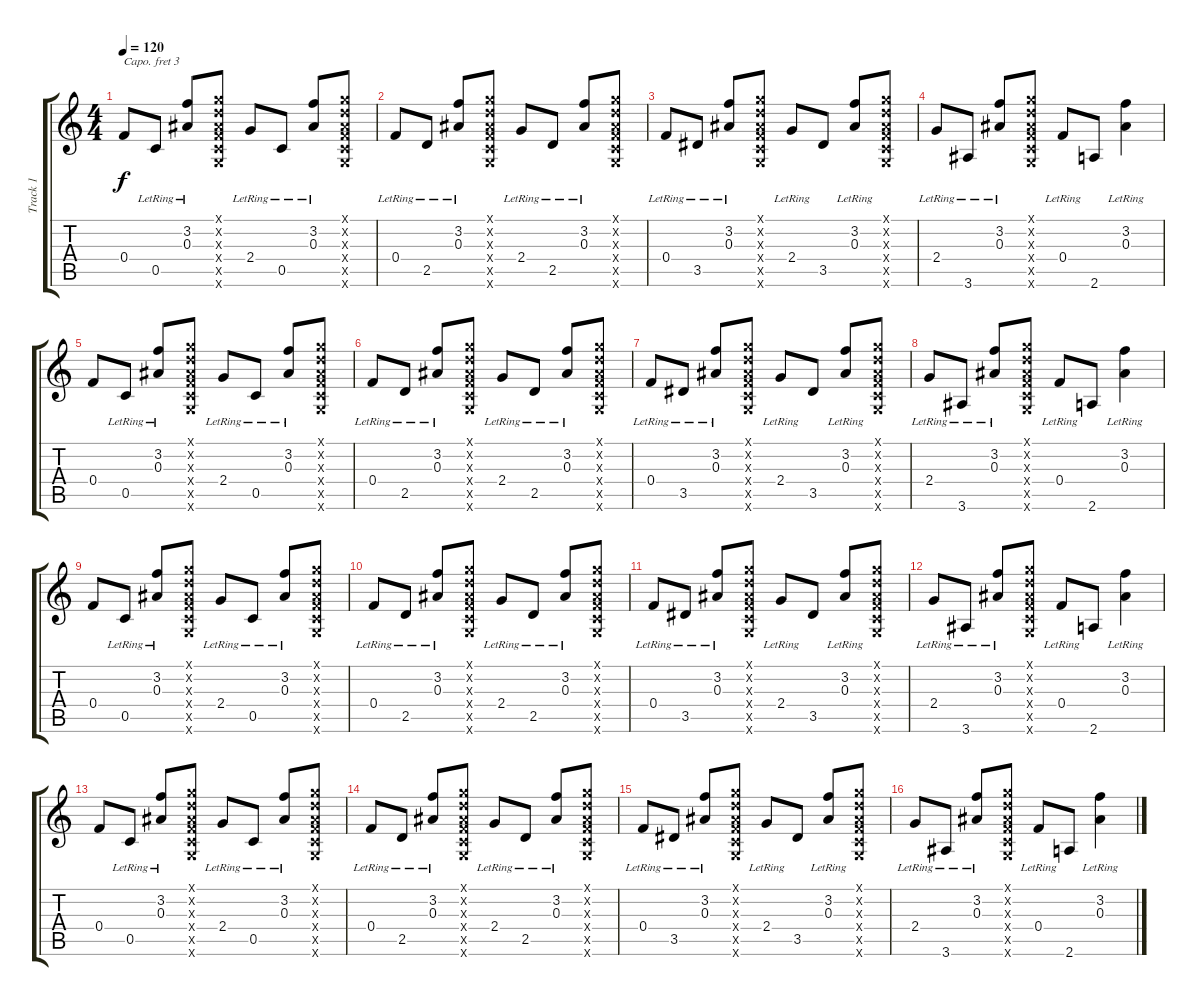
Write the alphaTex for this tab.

\track ("Track 1" "Track 1") {instrument acousticguitarnylon}
\staff {score tabs}
\capo 3
\tuning (E4 B3 G3 D3 A2 E2) {hide}
\ts (4 4)
\tempo 120
\clef g2
\ks c
0.4.8{dy f} 0.5{lr}.8 (3.2{lr} 0.3{lr}).8 (0.1{x} 0.2{x} 0.3{x} 0.4{x} 0.5{x} 0.6{x}).8 2.4{lr}.8 0.5{lr}.8 (3.2{lr} 0.3{lr}).8 (0.1{x} 0.2{x} 0.3{x} 0.4{x} 0.5{x} 0.6{x}).8 |
0.4{lr}.8 2.5{lr}.8 (3.2{lr} 0.3{lr}).8 (0.1{x} 0.2{x} 0.3{x} 0.4{x} 0.5{x} 0.6{x}).8 2.4{lr}.8 2.5{lr}.8 (3.2{lr} 0.3{lr}).8 (0.1{x} 0.2{x} 0.3{x} 0.4{x} 0.5{x} 0.6{x}).8 |
0.4{lr}.8 3.5{lr}.8 (3.2{lr} 0.3{lr}).8 (0.1{x} 0.2{x} 0.3{x} 0.4{x} 0.5{x} 0.6{x}).8 2.4{lr}.8 3.5.8 (3.2{lr} 0.3{lr}).8 (0.1{x} 0.2{x} 0.3{x} 0.4{x} 0.5{x} 0.6{x}).8 |
2.4{lr}.8 3.6{lr}.8 (3.2{lr} 0.3{lr}).8 (0.1{x} 0.2{x} 0.3{x} 0.4{x} 0.5{x} 0.6{x}).8 0.4{lr}.8 2.6.8 (3.2{lr} 0.3{lr}).4 |
0.4.8 0.5{lr}.8 (3.2{lr} 0.3{lr}).8 (0.1{x} 0.2{x} 0.3{x} 0.4{x} 0.5{x} 0.6{x}).8 2.4{lr}.8 0.5{lr}.8 (3.2{lr} 0.3{lr}).8 (0.1{x} 0.2{x} 0.3{x} 0.4{x} 0.5{x} 0.6{x}).8 |
0.4{lr}.8 2.5{lr}.8 (3.2{lr} 0.3{lr}).8 (0.1{x} 0.2{x} 0.3{x} 0.4{x} 0.5{x} 0.6{x}).8 2.4{lr}.8 2.5{lr}.8 (3.2{lr} 0.3{lr}).8 (0.1{x} 0.2{x} 0.3{x} 0.4{x} 0.5{x} 0.6{x}).8 |
0.4{lr}.8 3.5{lr}.8 (3.2{lr} 0.3{lr}).8 (0.1{x} 0.2{x} 0.3{x} 0.4{x} 0.5{x} 0.6{x}).8 2.4{lr}.8 3.5.8 (3.2{lr} 0.3{lr}).8 (0.1{x} 0.2{x} 0.3{x} 0.4{x} 0.5{x} 0.6{x}).8 |
2.4{lr}.8 3.6{lr}.8 (3.2{lr} 0.3{lr}).8 (0.1{x} 0.2{x} 0.3{x} 0.4{x} 0.5{x} 0.6{x}).8 0.4{lr}.8 2.6.8 (3.2{lr} 0.3{lr}).4 |
0.4.8 0.5{lr}.8 (3.2{lr} 0.3{lr}).8 (0.1{x} 0.2{x} 0.3{x} 0.4{x} 0.5{x} 0.6{x}).8 2.4{lr}.8 0.5{lr}.8 (3.2{lr} 0.3{lr}).8 (0.1{x} 0.2{x} 0.3{x} 0.4{x} 0.5{x} 0.6{x}).8 |
0.4{lr}.8 2.5{lr}.8 (3.2{lr} 0.3{lr}).8 (0.1{x} 0.2{x} 0.3{x} 0.4{x} 0.5{x} 0.6{x}).8 2.4{lr}.8 2.5{lr}.8 (3.2{lr} 0.3{lr}).8 (0.1{x} 0.2{x} 0.3{x} 0.4{x} 0.5{x} 0.6{x}).8 |
0.4{lr}.8 3.5{lr}.8 (3.2{lr} 0.3{lr}).8 (0.1{x} 0.2{x} 0.3{x} 0.4{x} 0.5{x} 0.6{x}).8 2.4{lr}.8 3.5.8 (3.2{lr} 0.3{lr}).8 (0.1{x} 0.2{x} 0.3{x} 0.4{x} 0.5{x} 0.6{x}).8 |
2.4{lr}.8 3.6{lr}.8 (3.2{lr} 0.3{lr}).8 (0.1{x} 0.2{x} 0.3{x} 0.4{x} 0.5{x} 0.6{x}).8 0.4{lr}.8 2.6.8 (3.2{lr} 0.3{lr}).4 |
0.4.8 0.5{lr}.8 (3.2{lr} 0.3{lr}).8 (0.1{x} 0.2{x} 0.3{x} 0.4{x} 0.5{x} 0.6{x}).8 2.4{lr}.8 0.5{lr}.8 (3.2{lr} 0.3{lr}).8 (0.1{x} 0.2{x} 0.3{x} 0.4{x} 0.5{x} 0.6{x}).8 |
0.4{lr}.8 2.5{lr}.8 (3.2{lr} 0.3{lr}).8 (0.1{x} 0.2{x} 0.3{x} 0.4{x} 0.5{x} 0.6{x}).8 2.4{lr}.8 2.5{lr}.8 (3.2{lr} 0.3{lr}).8 (0.1{x} 0.2{x} 0.3{x} 0.4{x} 0.5{x} 0.6{x}).8 |
0.4{lr}.8 3.5{lr}.8 (3.2{lr} 0.3{lr}).8 (0.1{x} 0.2{x} 0.3{x} 0.4{x} 0.5{x} 0.6{x}).8 2.4{lr}.8 3.5.8 (3.2{lr} 0.3{lr}).8 (0.1{x} 0.2{x} 0.3{x} 0.4{x} 0.5{x} 0.6{x}).8 |
2.4{lr}.8 3.6{lr}.8 (3.2{lr} 0.3{lr}).8 (0.1{x} 0.2{x} 0.3{x} 0.4{x} 0.5{x} 0.6{x}).8 0.4{lr}.8 2.6.8 (3.2{lr} 0.3{lr}).4
